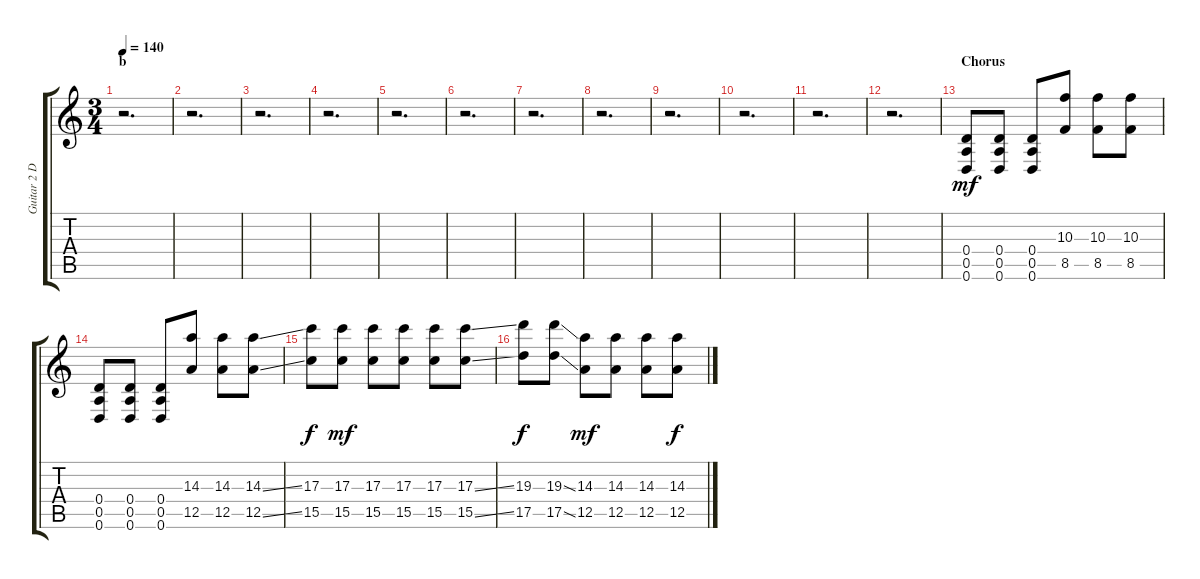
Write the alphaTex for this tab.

\track ("Guitar 2 Distort" "Guitar 2 D") {instrument overdrivenguitar}
\staff {score tabs}
\tuning (E4 B3 G3 D3 A2 D2) {hide}
\ts (3 4)
\section ("" "b")
\tempo 140
\clef g2
\ks c
r.2{d dy mf} |
r.2{d} |
r.2{d} |
r.2{d} |
r.2{d} |
r.2{d} |
r.2{d} |
r.2{d} |
r.2{d} |
r.2{d} |
r.2{d} |
r.2{d} |
\section ("" "Chorus")
(0.4 0.5 0.6).8 (0.4 0.5 0.6).8 (0.4 0.5 0.6).8 (10.3 8.5).8 (10.3 8.5).8 (10.3 8.5).8 |
(0.4 0.5 0.6).8 (0.4 0.5 0.6).8 (0.4 0.5 0.6).8 (14.3 12.5).8 (14.3 12.5).8 (14.3{ss} 12.5{ss}).8 |
(17.3 15.5).8{dy f} (17.3 15.5).8{dy mf} (17.3 15.5).8 (17.3 15.5).8 (17.3 15.5).8 (17.3{ss} 15.5{ss}).8 |
(19.3 17.5).8{dy f} (19.3{ss} 17.5{ss}).8 (14.3 12.5).8{dy mf} (14.3 12.5).8 (14.3 12.5).8 (14.3 12.5).8{dy f}
